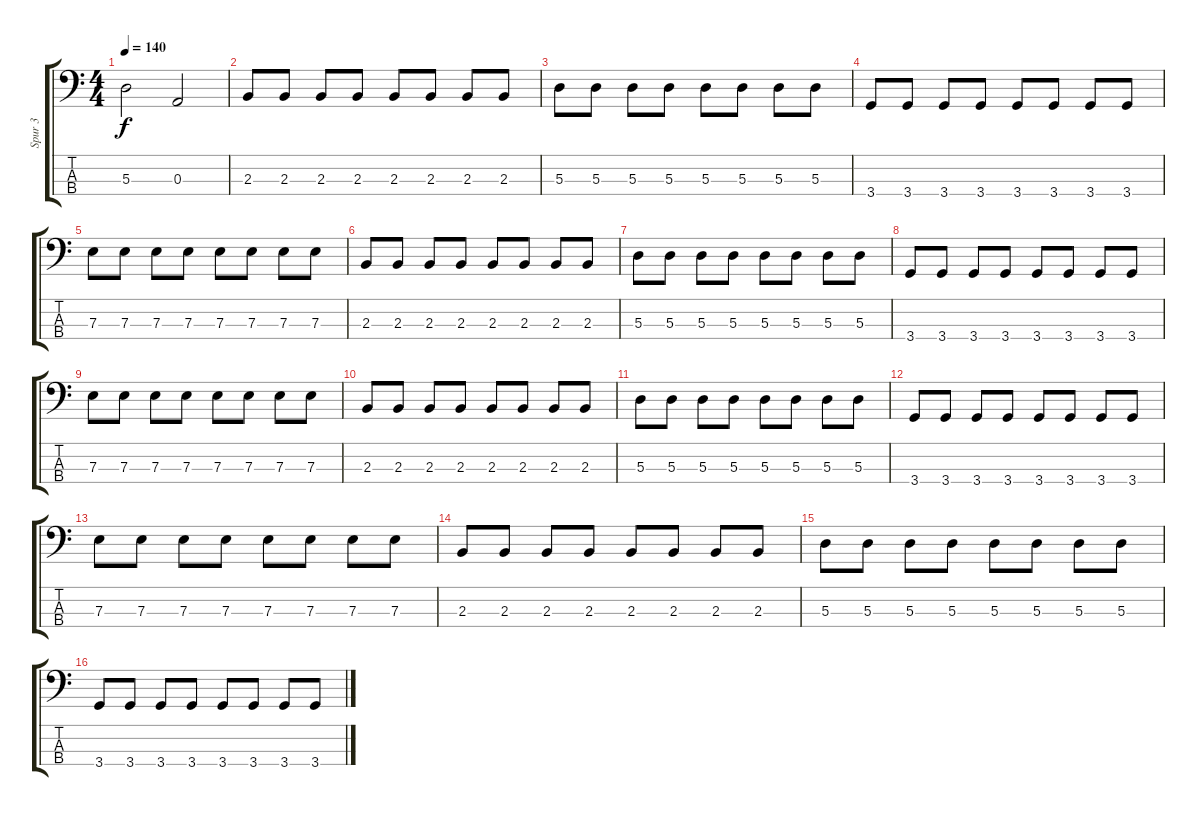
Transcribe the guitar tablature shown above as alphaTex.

\track ("Spur 3" "Spur 3") {instrument electricbasspick}
\staff {score tabs}
\tuning (G2 D2 A1 E1) {hide}
\ts (4 4)
\tempo 140
\clef f4
\ks c
5.3.2{dy f} 0.3.2 |
2.3.8 2.3.8 2.3.8 2.3.8 2.3.8 2.3.8 2.3.8 2.3.8 |
5.3.8 5.3.8 5.3.8 5.3.8 5.3.8 5.3.8 5.3.8 5.3.8 |
3.4.8 3.4.8 3.4.8 3.4.8 3.4.8 3.4.8 3.4.8 3.4.8 |
7.3.8 7.3.8 7.3.8 7.3.8 7.3.8 7.3.8 7.3.8 7.3.8 |
2.3.8 2.3.8 2.3.8 2.3.8 2.3.8 2.3.8 2.3.8 2.3.8 |
5.3.8 5.3.8 5.3.8 5.3.8 5.3.8 5.3.8 5.3.8 5.3.8 |
3.4.8 3.4.8 3.4.8 3.4.8 3.4.8 3.4.8 3.4.8 3.4.8 |
7.3.8 7.3.8 7.3.8 7.3.8 7.3.8 7.3.8 7.3.8 7.3.8 |
2.3.8 2.3.8 2.3.8 2.3.8 2.3.8 2.3.8 2.3.8 2.3.8 |
5.3.8 5.3.8 5.3.8 5.3.8 5.3.8 5.3.8 5.3.8 5.3.8 |
3.4.8 3.4.8 3.4.8 3.4.8 3.4.8 3.4.8 3.4.8 3.4.8 |
7.3.8 7.3.8 7.3.8 7.3.8 7.3.8 7.3.8 7.3.8 7.3.8 |
2.3.8 2.3.8 2.3.8 2.3.8 2.3.8 2.3.8 2.3.8 2.3.8 |
5.3.8 5.3.8 5.3.8 5.3.8 5.3.8 5.3.8 5.3.8 5.3.8 |
3.4.8 3.4.8 3.4.8 3.4.8 3.4.8 3.4.8 3.4.8 3.4.8
